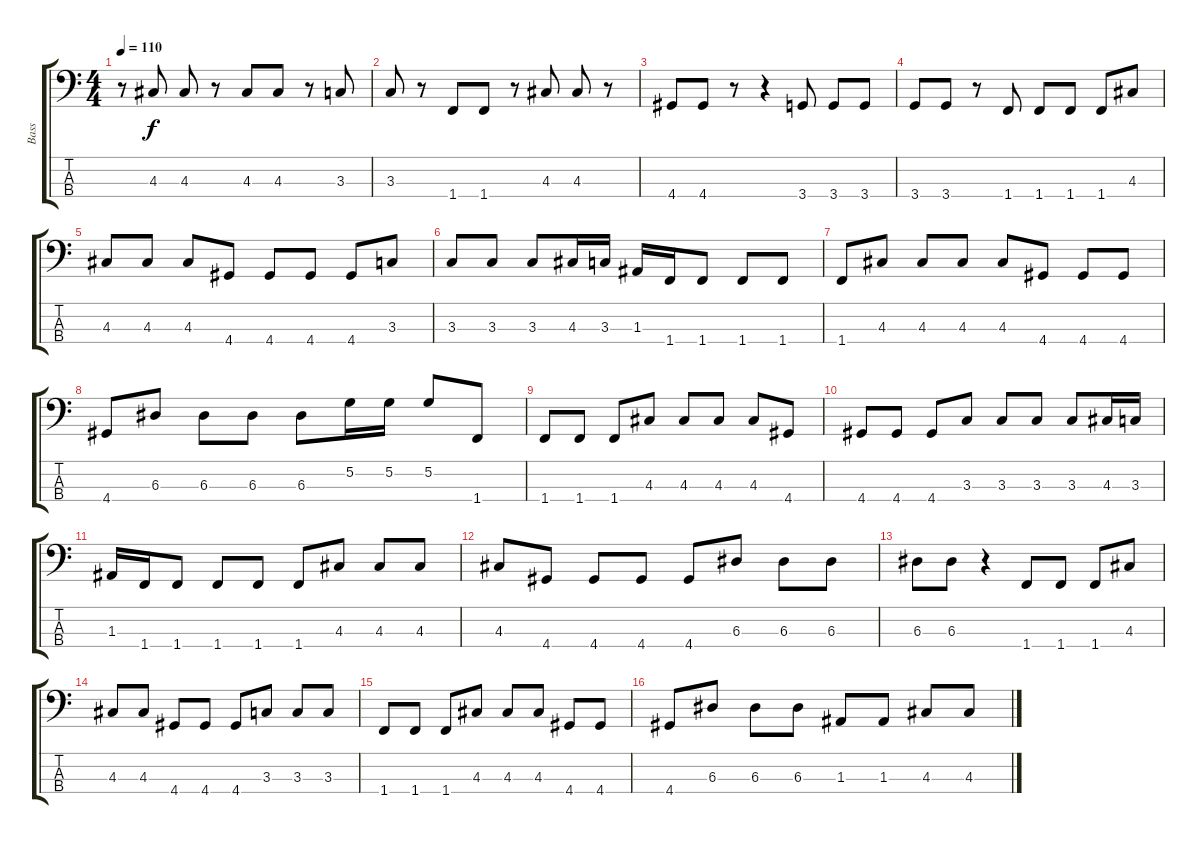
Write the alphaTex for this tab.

\track ("Bass" "Bass") {instrument electricbassfinger}
\staff {score tabs}
\tuning (G2 D2 A1 E1) {hide}
\ts (4 4)
\tempo 110
\clef f4
\ks c
r.8{dy f} 4.3.8 4.3.8 r.8 4.3.8 4.3.8 r.8 3.3.8 |
3.3.8 r.8 1.4.8 1.4.8 r.8 4.3.8 4.3.8 r.8 |
4.4.8 4.4.8 r.8 r.4 3.4.8 3.4.8 3.4.8 |
3.4.8 3.4.8 r.8 1.4.8 1.4.8 1.4.8 1.4.8 4.3.8 |
4.3.8 4.3.8 4.3.8 4.4.8 4.4.8 4.4.8 4.4.8 3.3.8 |
3.3.8 3.3.8 3.3.8 4.3.16 3.3.16 1.3.16 1.4.16 1.4.8 1.4.8 1.4.8 |
1.4.8 4.3.8 4.3.8 4.3.8 4.3.8 4.4.8 4.4.8 4.4.8 |
4.4.8 6.3.8 6.3.8 6.3.8 6.3.8 5.2.16 5.2.16 5.2.8 1.4.8 |
1.4.8 1.4.8 1.4.8 4.3.8 4.3.8 4.3.8 4.3.8 4.4.8 |
4.4.8 4.4.8 4.4.8 3.3.8 3.3.8 3.3.8 3.3.8 4.3.16 3.3.16 |
1.3.16 1.4.16 1.4.8 1.4.8 1.4.8 1.4.8 4.3.8 4.3.8 4.3.8 |
4.3.8 4.4.8 4.4.8 4.4.8 4.4.8 6.3.8 6.3.8 6.3.8 |
6.3.8 6.3.8 r.4 1.4.8 1.4.8 1.4.8 4.3.8 |
4.3.8 4.3.8 4.4.8 4.4.8 4.4.8 3.3.8 3.3.8 3.3.8 |
1.4.8 1.4.8 1.4.8 4.3.8 4.3.8 4.3.8 4.4.8 4.4.8 |
4.4.8 6.3.8 6.3.8 6.3.8 1.3.8 1.3.8 4.3.8 4.3.8
